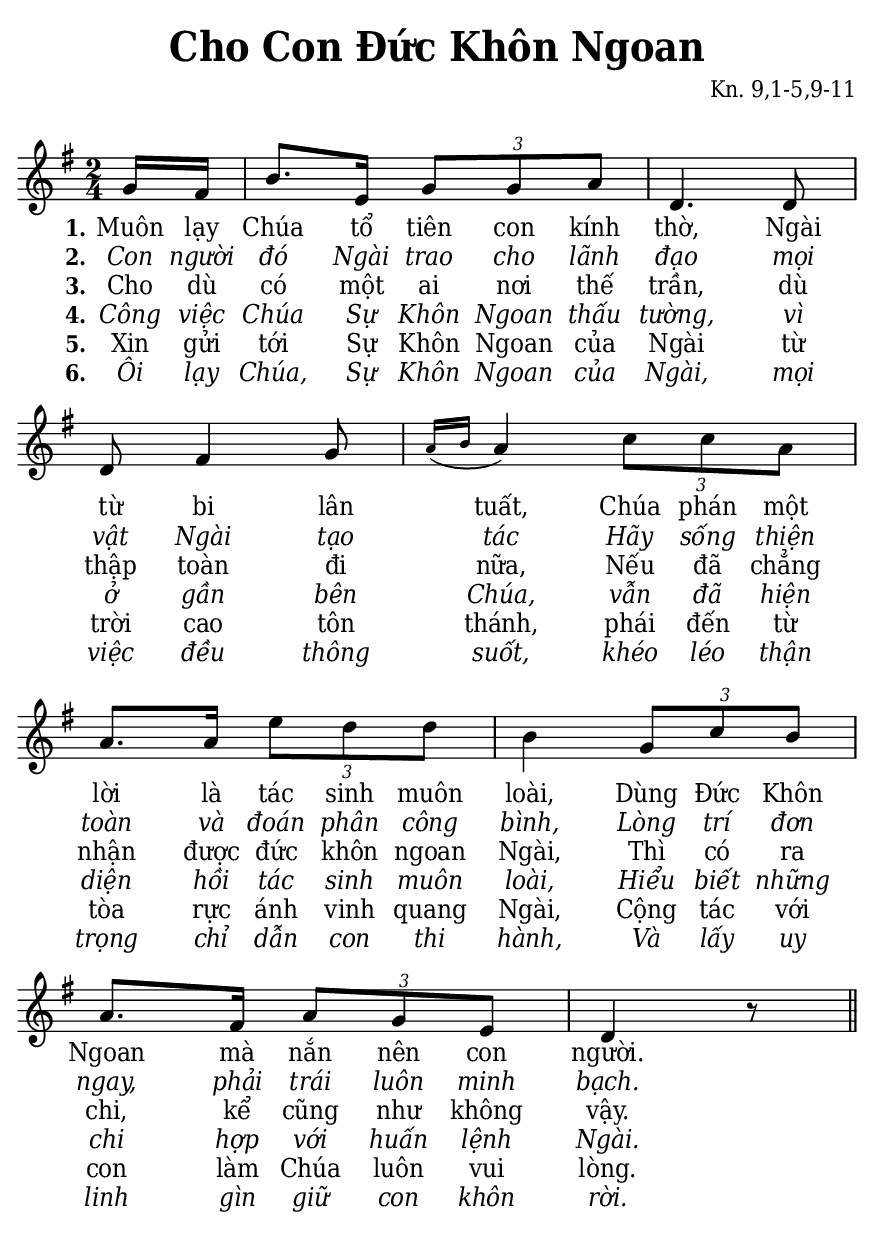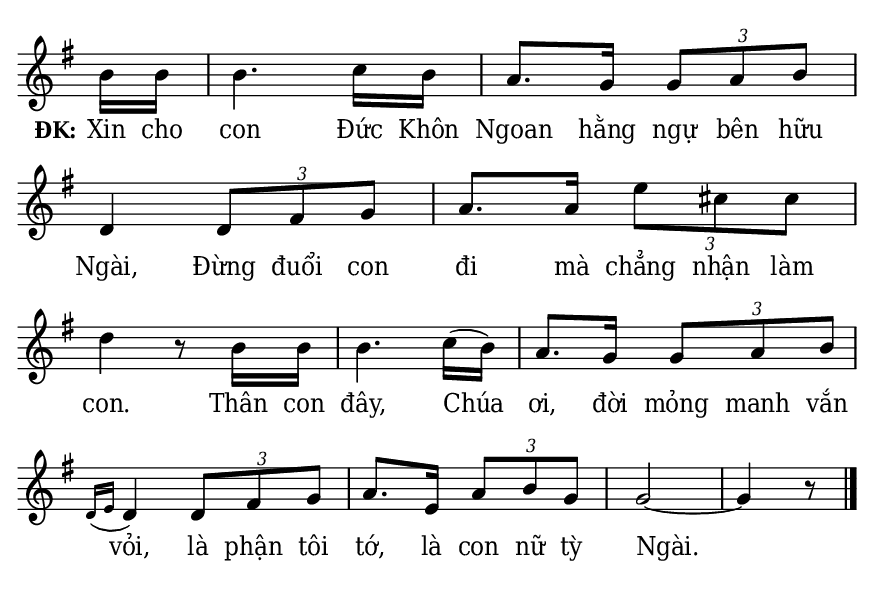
% Cài đặt chung\
\version "2.22.1"
\include "english.ly"

\header {
  title = \markup { \fontsize #1 "Cho Con Đức Khôn Ngoan" }
  composer = "Kn. 9,1-5,9-11"
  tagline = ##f
}

% Nhạc phiên khúc
nhacPhienKhucSop = \relative c'' {
  \partial 8 g16 fs |
  b8. e,16 \tuplet 3/2 { g8 g a } |
  d,4. d8 |
  d fs4 g8 |
  \slashedGrace { a16 (b } a4) \tuplet 3/2 { c8 c a } |
  a8. a16 \tuplet 3/2 { e'8 d d } |
  b4 \tuplet 3/2 { g8 c b } |
  a8. fs16 \tuplet 3/2 { a8 g e } |
  d4 r8 \bar "||" \break
  
  b'16 b |
  b4. c16 b |
  a8. g16 \tuplet 3/2 { g8 a b } |
  d,4 \tuplet 3/2 { d8 fs g } |
  a8. a16 \tuplet 3/2 { e'8 cs cs } |
  d4 r8 b16 b |
  b4. c16 (b) |
  a8. g16 \tuplet 3/2 { g8 a b } |
  \slashedGrace { d,16 (e } d4) \tuplet 3/2 { d8 fs g } |
  a8. e16 \tuplet 3/2 { a8 b g } |
  g2 ~ |
  g4 r8 \bar "|."
}

nhacPhienKhucAlto = \relative c' {
  
}

% Lời phiên khúc
loiPhienKhucSop = \lyrics {
  <<
    {
      \set stanza = "1."
      Muôn lạy Chúa tổ tiên con kính thờ,
      Ngài từ bi lân tuất,
      Chúa phán một lời là tác sinh muôn loài,
      Dùng Đức Khôn Ngoan mà nắn nên con người.
    }
    \new Lyrics {
	    \set associatedVoice = "beSop"
	    \set stanza = "2."
      \override Lyrics.LyricText.font-shape = #'italic
	    Con người đó Ngài trao cho
	    lãnh đạo mọi vật Ngài tạo tác
	    Hãy sống thiện toàn và đoán phân công bình,
	    Lòng trí đơn ngay, phải trái luôn minh bạch.
    }
    \new Lyrics {
	    \set associatedVoice = "beSop"
	    \set stanza = "3."
	    Cho dù có một ai nơi thế trần,
	    dù thập toàn đi nữa,
	    Nếu đã chẳng nhận được đức khôn ngoan Ngài,
	    Thì có ra chi, kể cũng như không vậy.
    }
    \new Lyrics {
	    \set associatedVoice = "beSop"
	    \set stanza = "4."
      \override Lyrics.LyricText.font-shape = #'italic
	    Công việc Chúa Sự Khôn Ngoan thấu tường,
	    vì ở gần bên Chúa,
	    vẫn đã hiện diện hồi tác sinh muôn loài,
	    Hiểu biết những chi hợp với huấn lệnh Ngài.
    }
    \new Lyrics {
	    \set associatedVoice = "beSop"
	    \set stanza = "5."
	    Xin gửi tới Sự Khôn Ngoan của Ngài
	    từ trời cao tôn thánh,
	    phái đến từ tòa rực ánh vinh quang Ngài,
	    Cộng tác với con làm Chúa luôn vui lòng.
    }
    \new Lyrics {
	    \set associatedVoice = "beSop"
	    \set stanza = "6."
      \override Lyrics.LyricText.font-shape = #'italic
	    Ôi lạy Chúa, Sự Khôn Ngoan của Ngài,
	    mọi việc đều thông suốt,
	    khéo léo thận trọng chỉ dẫn con thi hành,
	    Và lấy uy linh gìn giữ con khôn rời.
    }
  >>
  \set stanza = "ĐK:"
  Xin cho con Đức Khôn Ngoan hằng ngự bên hữu Ngài,
  Đừng đuổi con đi mà chẳng nhận làm con.
  Thân con đây, Chúa ơi, đời mỏng manh vắn vỏi,
  là phận tôi tớ, là con nữ tỳ Ngài.
}

% Dàn trang
\paper {
  #(set-paper-size "a5")
  top-margin = 3\mm
  bottom-margin = 3\mm
  left-margin = 3\mm
  right-margin = 3\mm
  indent = #0
  #(define fonts
	 (make-pango-font-tree "Deja Vu Serif Condensed"
	 		       "Deja Vu Serif Condensed"
			       "Deja Vu Serif Condensed"
			       (/ 20 20)))
  print-page-number = ##f
  system-system-spacing = #'((basic-distance . 0.1) (padding . 2.5))
}

TongNhip = {
  \key g \major \time 2/4
  \set Timing.beamExceptions = #'()
  \set Timing.baseMoment = #(ly:make-moment 1/4)
}

% Đổi kích thước nốt cho bè phụ
notBePhu =
#(define-music-function (font-size music) (number? ly:music?)
   (for-some-music
     (lambda (m)
       (if (music-is-of-type? m 'rhythmic-event)
           (begin
             (set! (ly:music-property m 'tweaks)
                   (cons `(font-size . ,font-size)
                         (ly:music-property m 'tweaks)))
             #t)
           #f))
     music)
   music)

\score {
  \new ChoirStaff <<
    \new Staff \with {
        \consists "Merge_rests_engraver"
        printPartCombineTexts = ##f
      }
      <<
      \new Voice \TongNhip \partCombine 
        \nhacPhienKhucSop
        \notBePhu -1 { \nhacPhienKhucAlto }
      \new NullVoice = beSop \nhacPhienKhucSop
      \new Lyrics \lyricsto beSop \loiPhienKhucSop
      >>
  >>
  \layout {
    \override Lyrics.LyricSpace.minimum-distance = #1.5
    \override Score.BarNumber.break-visibility = ##(#f #f #f)
    \override Score.SpacingSpanner.uniform-stretching = ##t
  } 
}
